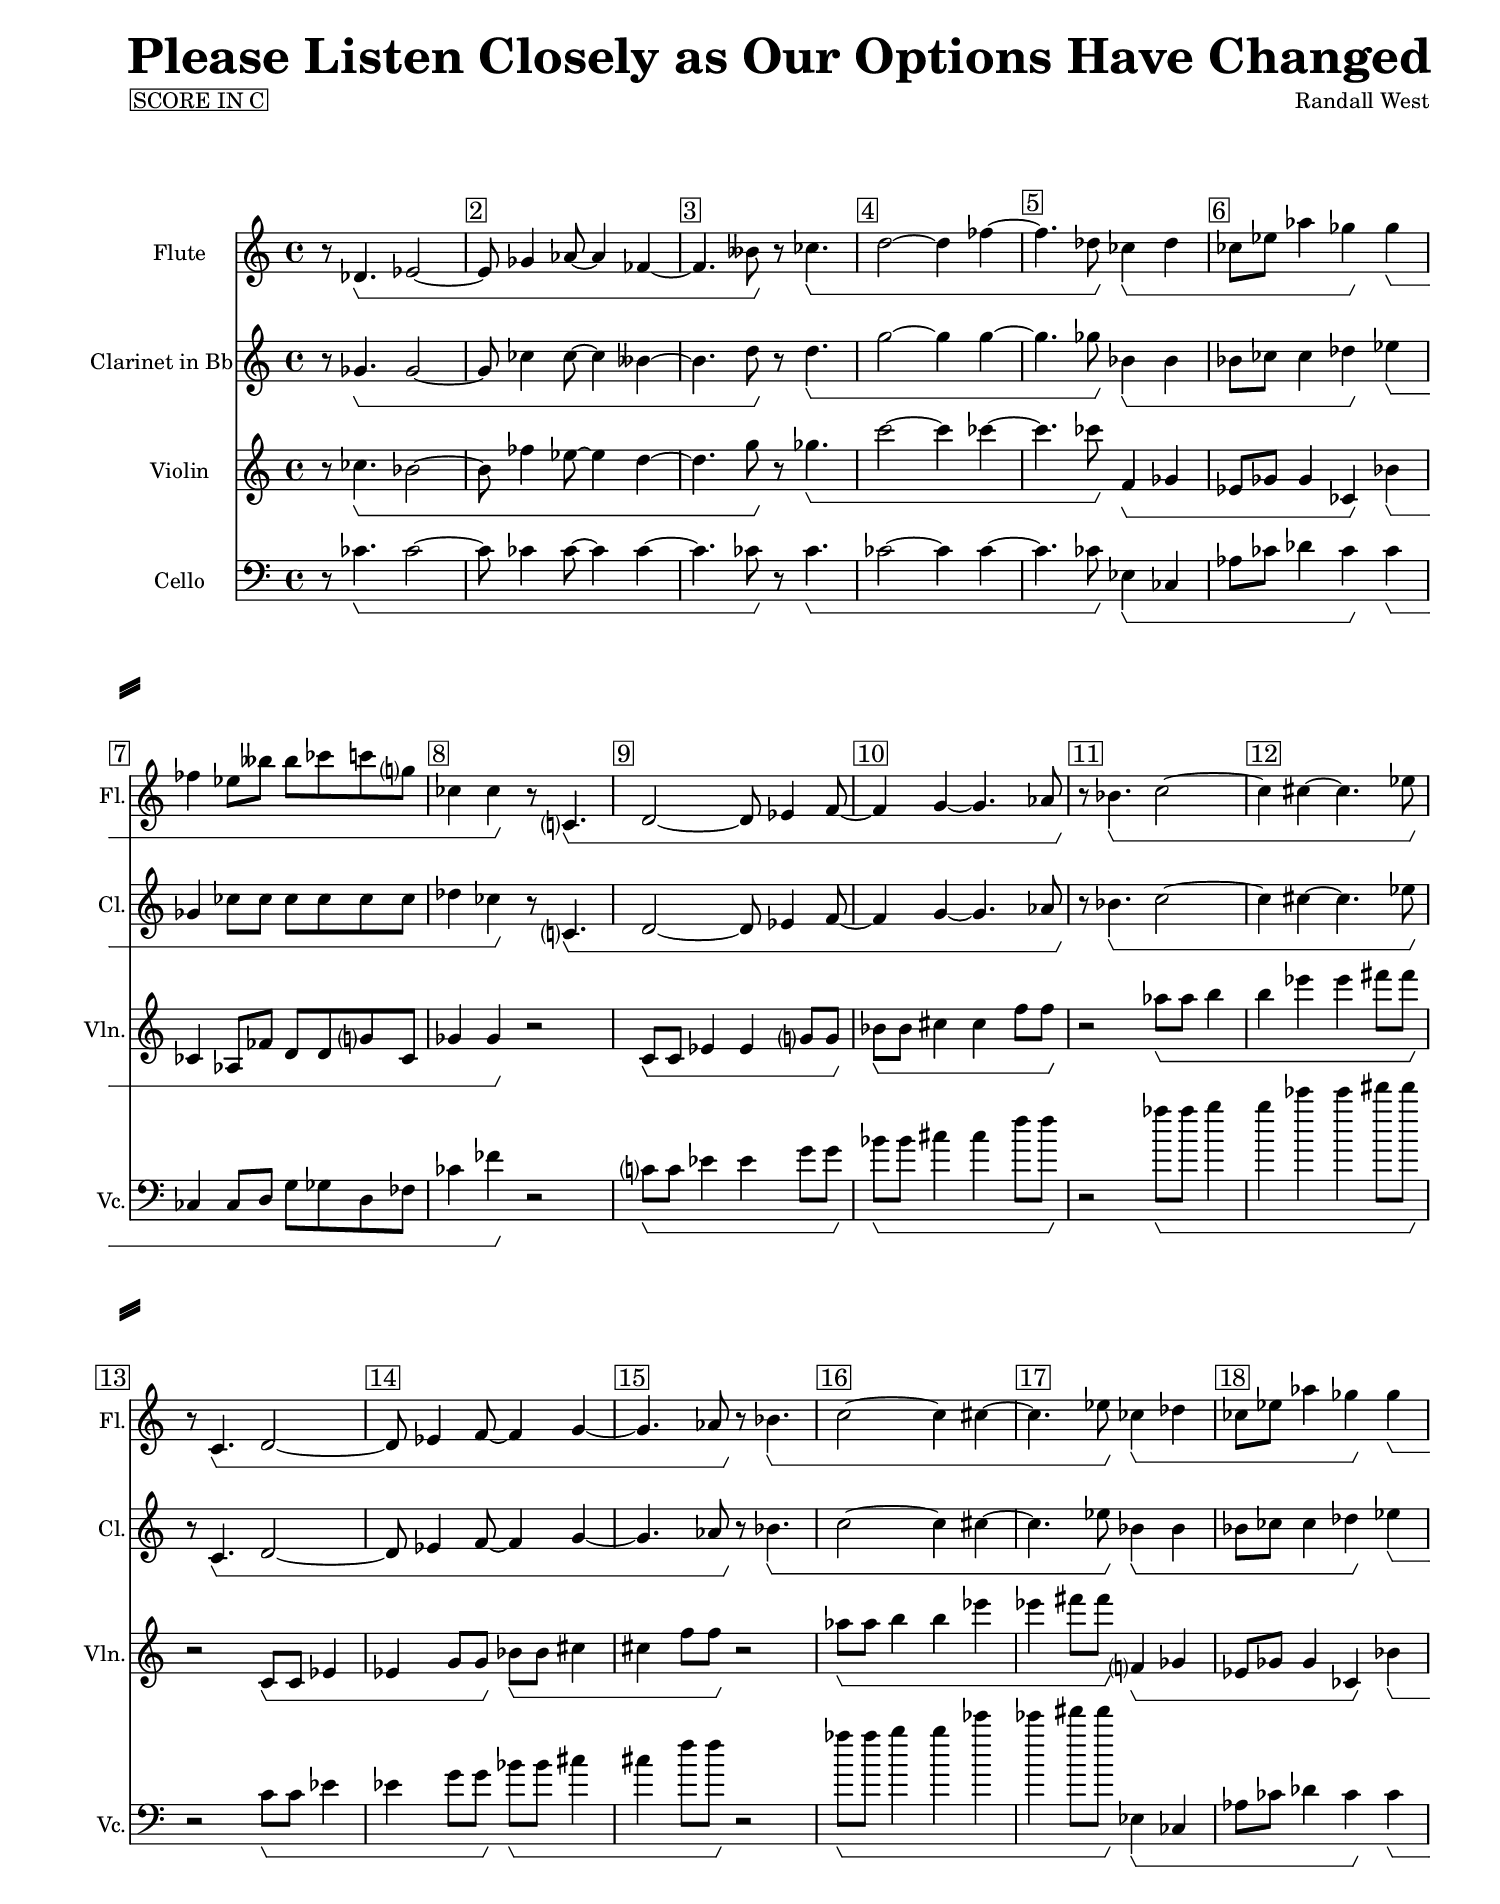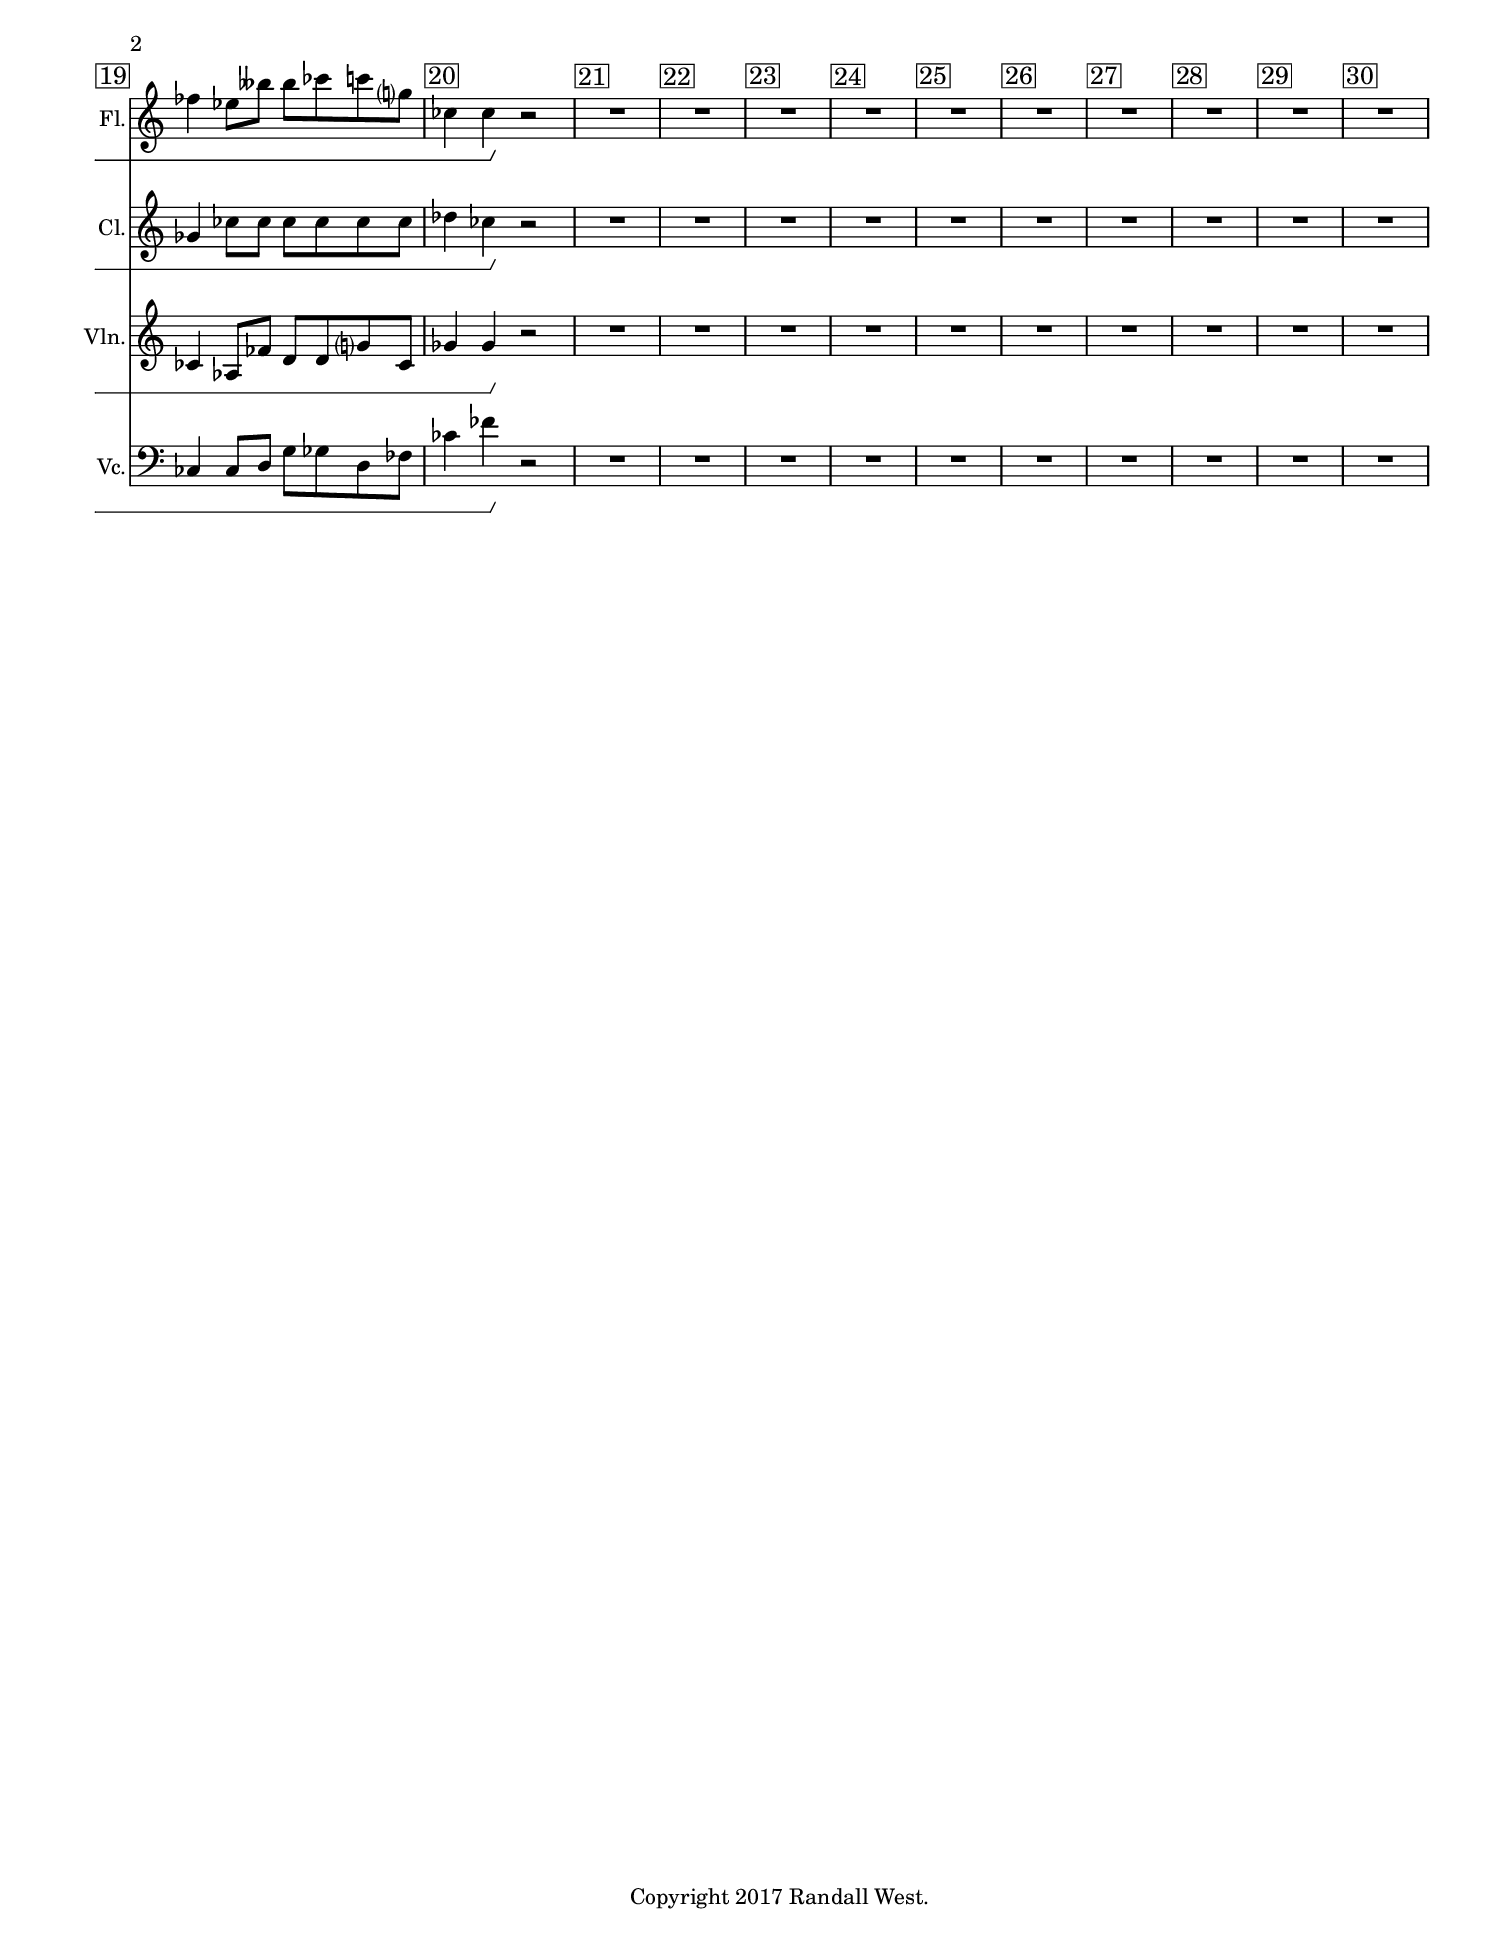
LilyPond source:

% 2017-09-22 23:26

\version "2.19.54"
\language "english"

#(set-global-staff-size 19)

\header {
    composer = "Randall West"
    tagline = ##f
    poet = \markup { \box "SCORE IN C" } %HACKY WAY TO GET SCORE IN C IN THERE !!!!!!
    title = \markup {
        \column {
            \center-align {
                \fontsize #3 {
                    "Please Listen Closely as Our Options Have Changed"
                }
            }
        }
    }
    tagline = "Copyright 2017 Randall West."
}

  #(set! paper-alist (cons '("10x13" . (cons (* 10 in) (* 13 in))) paper-alist))

  \paper {
    #(set-paper-size "10x13")
    %#(set-paper-size "letter")
    left-margin = 22\mm
    system-separator-markup = \slashSeparator
    markup-system-spacing = #'(
        (basic-distance . 0)
        (minimum-distance . 0)
        (padding . 8)
        (stretchability . 0)
    )
    system-system-spacing = #'(
        (basic-distance . 12)
        (minimum-distance . 18)
        (padding . 12)
        (stretchability . 20)
    )
}

\layout {
    \set Score.markFormatter = #format-mark-circle-letters 
    \context {        
        \Score
        
        % \remove "Bar_number_engraver"
        \override BarNumber #'break-visibility = #'#(#f #t #t)
        \override BarNumber #'font-size = #1.2
        \override BarNumber  #'stencil = #(make-stencil-boxer 0.1 0.25 ly:text-interface::print)
        
        \override RehearsalMark #'font-size = #6

    }
    \context {
        \Staff \RemoveEmptyStaves
        \override VerticalAxisGroup #'remove-first = ##t % NOTE: comment this out to show staves on first page
        \override Hairpin #'minimum-length = #6
    }
    \context {
        \RhythmicStaff \RemoveEmptyStaves
        \override VerticalAxisGroup #'remove-first = ##t % NOTE: comment this out to show staves on first page
        \override Hairpin #'minimum-length = #6
    }
    % \context {
    %     \Dynamics
    %     \consists #Measure_counter_engraver
    %     \override MeasureCounter.direction = #DOWN
    %     \override MeasureCounter.font-encoding = #'latin1
    %     \override MeasureCounter.font-shape = #'italic
    %     % to control the distance of the Dynamics context from the staff:
    %     \override VerticalAxisGroup.nonstaff-relatedstaff-spacing.padding = #3
    %     \override MeasureCounter.font-size = #1.2
    %     % NOTE... below causes an error... why?
    %     % \override MeasureCounter.stencil = #(make-stencil-boxer 0.1 0.25 ly:text-interface::print)
    % }
}


\header {}

\layout {}

\paper {}

\score {
    \new Score <<
        \context Staff = "Flute" \with {
            \consists Horizontal_bracket_engraver
        } {
            \set Staff.instrumentName = \markup { Flute }
            \set Staff.shortInstrumentName = \markup { Fl. }
            {
                \accidentalStyle modern-cautionary
                r8
                df'4. \startGroup
                ef'2 ~
                ef'8
                gf'4
                af'8 ~
                af'4
                ff'4 ~
                ff'4.
                bff'8 \stopGroup
                r8
                cf''4. \startGroup
                d''2 ~
                d''4
                ff''4 ~
                ff''4.
                df''8 \stopGroup
                cf''4 \startGroup
                df''4
                cf''8 [
                ef''8 ]
                af''4
                gf''4 \stopGroup
                gf''4 \startGroup
                ff''4
                ef''8 [
                bff''8 ]
                bff''8 [
                cf'''8
                c'''8
                g''8 ]
                cf''4
                cf''4 \stopGroup
                r8
                c'4. \startGroup
                d'2 ~
                d'8
                ef'4
                f'8 ~
                f'4
                g'4 ~
                g'4.
                af'8 \stopGroup
                r8
                bf'4. \startGroup
                c''2 ~
                c''4
                cs''4 ~
                cs''4.
                ef''8 \stopGroup
                r8
                c'4. \startGroup
                d'2 ~
                d'8
                ef'4
                f'8 ~
                f'4
                g'4 ~
                g'4.
                af'8 \stopGroup
                r8
                bf'4. \startGroup
                c''2 ~
                c''4
                cs''4 ~
                cs''4.
                ef''8 \stopGroup
                cf''4 \startGroup
                df''4
                cf''8 [
                ef''8 ]
                af''4
                gf''4 \stopGroup
                gf''4 \startGroup
                ff''4
                ef''8 [
                bff''8 ]
                bff''8 [
                cf'''8
                c'''8
                g''8 ]
                cf''4
                cf''4 \stopGroup
                r2
                {
                    R1 * 10
                }
            }
        }
        \context Staff = "Clarinet" \with {
            \consists Horizontal_bracket_engraver
        } {
            \set Staff.instrumentName = \markup { "Clarinet in Bb" }
            \set Staff.shortInstrumentName = \markup { Cl. }
            {
                \accidentalStyle modern-cautionary
                r8
                gf'4. \startGroup
                gf'2 ~
                gf'8
                cf''4
                cf''8 ~
                cf''4
                bff'4 ~
                bff'4.
                d''8 \stopGroup
                r8
                d''4. \startGroup
                g''2 ~
                g''4
                g''4 ~
                g''4.
                gf''8 \stopGroup
                bf'4 \startGroup
                bf'4
                bf'8 [
                cf''8 ]
                cf''4
                df''4 \stopGroup
                ef''4 \startGroup
                gf'4
                cf''8 [
                cf''8 ]
                cf''8 [
                cf''8
                cf''8
                cf''8 ]
                df''4
                cf''4 \stopGroup
                r8
                c'4. \startGroup
                d'2 ~
                d'8
                ef'4
                f'8 ~
                f'4
                g'4 ~
                g'4.
                af'8 \stopGroup
                r8
                bf'4. \startGroup
                c''2 ~
                c''4
                cs''4 ~
                cs''4.
                ef''8 \stopGroup
                r8
                c'4. \startGroup
                d'2 ~
                d'8
                ef'4
                f'8 ~
                f'4
                g'4 ~
                g'4.
                af'8 \stopGroup
                r8
                bf'4. \startGroup
                c''2 ~
                c''4
                cs''4 ~
                cs''4.
                ef''8 \stopGroup
                bf'4 \startGroup
                bf'4
                bf'8 [
                cf''8 ]
                cf''4
                df''4 \stopGroup
                ef''4 \startGroup
                gf'4
                cf''8 [
                cf''8 ]
                cf''8 [
                cf''8
                cf''8
                cf''8 ]
                df''4
                cf''4 \stopGroup
                r2
                {
                    R1 * 10
                }
            }
        }
        \context Staff = "Violin" \with {
            \consists Horizontal_bracket_engraver
        } {
            \set Staff.instrumentName = \markup { Violin }
            \set Staff.shortInstrumentName = \markup { Vln. }
            {
                \accidentalStyle modern-cautionary
                r8
                cf''4. \startGroup
                bf'2 ~
                bf'8
                ff''4
                ef''8 ~
                ef''4
                d''4 ~
                d''4.
                g''8 \stopGroup
                r8
                gf''4. \startGroup
                c'''2 ~
                c'''4
                cf'''4 ~
                cf'''4.
                cf'''8 \stopGroup
                f'4 \startGroup
                gf'4
                ef'8 [
                gf'8 ]
                gf'4
                cf'4 \stopGroup
                bf'4 \startGroup
                cf'4
                af8 [
                ff'8 ]
                d'8 [
                d'8
                g'8
                cf'8 ]
                gf'4
                gf'4 \stopGroup
                r2
                c'8 \startGroup [
                c'8 ]
                ef'4
                ef'4
                g'8 [
                g'8 \stopGroup ]
                bf'8 \startGroup [
                bf'8 ]
                cs''4
                cs''4
                f''8 [
                f''8 \stopGroup ]
                r2
                af''8 \startGroup [
                af''8 ]
                b''4
                b''4
                ef'''4
                ef'''4
                fs'''8 [
                fs'''8 \stopGroup ]
                r2
                c'8 \startGroup [
                c'8 ]
                ef'4
                ef'4
                g'8 [
                g'8 \stopGroup ]
                bf'8 \startGroup [
                bf'8 ]
                cs''4
                cs''4
                f''8 [
                f''8 \stopGroup ]
                r2
                af''8 \startGroup [
                af''8 ]
                b''4
                b''4
                ef'''4
                ef'''4
                fs'''8 [
                fs'''8 \stopGroup ]
                f'4 \startGroup
                gf'4
                ef'8 [
                gf'8 ]
                gf'4
                cf'4 \stopGroup
                bf'4 \startGroup
                cf'4
                af8 [
                ff'8 ]
                d'8 [
                d'8
                g'8
                cf'8 ]
                gf'4
                gf'4 \stopGroup
                r2
                {
                    R1 * 10
                }
            }
        }
        \context Staff = "Cello" \with {
            \consists Horizontal_bracket_engraver
        } {
            \set Staff.instrumentName = \markup { Cello }
            \set Staff.shortInstrumentName = \markup { Vc. }
            \clef "bass"
            {
                \accidentalStyle modern-cautionary
                r8
                cf'4. \startGroup
                cf'2 ~
                cf'8
                cf'4
                cf'8 ~
                cf'4
                cf'4 ~
                cf'4.
                cf'8 \stopGroup
                r8
                cf'4. \startGroup
                cf'2 ~
                cf'4
                cf'4 ~
                cf'4.
                cf'8 \stopGroup
                ef4 \startGroup
                cf4
                af8 [
                cf'8 ]
                df'4
                cf'4 \stopGroup
                cf'4 \startGroup
                cf4
                cf8 [
                d8 ]
                g8 [
                gf8
                d8
                ff8 ]
                cf'4
                ff'4 \stopGroup
                r2
                c'8 \startGroup [
                c'8 ]
                ef'4
                ef'4
                g'8 [
                g'8 \stopGroup ]
                bf'8 \startGroup [
                bf'8 ]
                cs''4
                cs''4
                f''8 [
                f''8 \stopGroup ]
                r2
                af''8 \startGroup [
                af''8 ]
                b''4
                b''4
                ef'''4
                ef'''4
                fs'''8 [
                fs'''8 \stopGroup ]
                r2
                c'8 \startGroup [
                c'8 ]
                ef'4
                ef'4
                g'8 [
                g'8 \stopGroup ]
                bf'8 \startGroup [
                bf'8 ]
                cs''4
                cs''4
                f''8 [
                f''8 \stopGroup ]
                r2
                af''8 \startGroup [
                af''8 ]
                b''4
                b''4
                ef'''4
                ef'''4
                fs'''8 [
                fs'''8 \stopGroup ]
                ef4 \startGroup
                cf4
                af8 [
                cf'8 ]
                df'4
                cf'4 \stopGroup
                cf'4 \startGroup
                cf4
                cf8 [
                d8 ]
                g8 [
                gf8
                d8
                ff8 ]
                cf'4
                ff'4 \stopGroup
                r2
                {
                    R1 * 10
                }
            }
        }
    >>
}